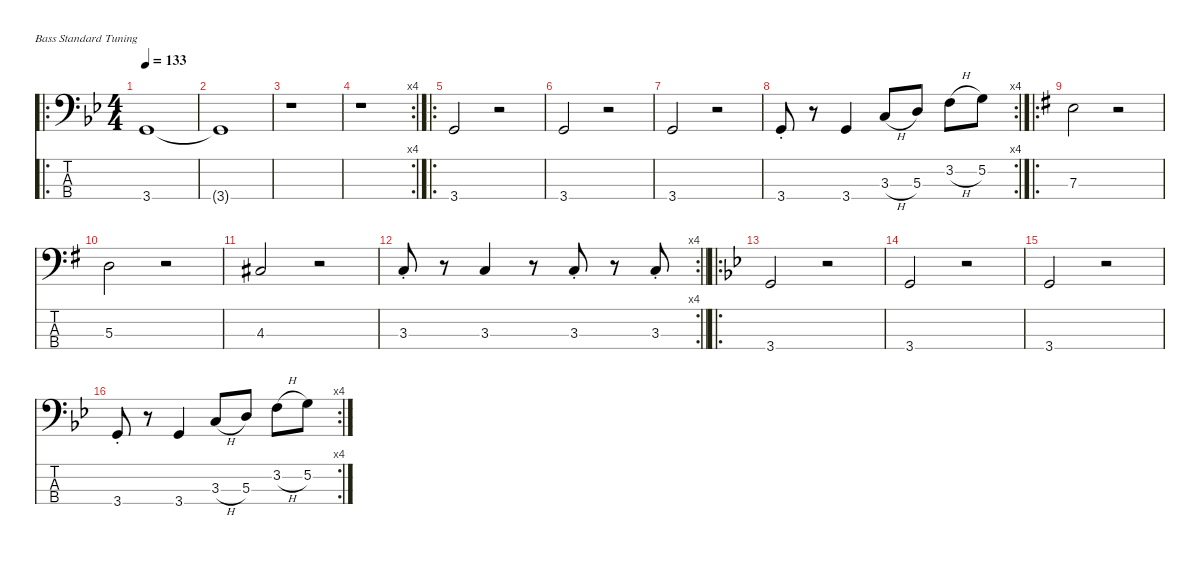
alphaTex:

\defaultSystemsLayout 4
\hideDynamics
\bracketExtendMode nobrackets
\singleTrackTrackNamePolicy hidden
\multiTrackTrackNamePolicy hidden
\firstSystemTrackNameMode fullname
\firstSystemTrackNameOrientation horizontal
\otherSystemsTrackNameOrientation horizontal
\track ("Bass" "el.bs.") {instrument electricbassfinger}
\staff {score tabs}
\tuning (G2 D2 A1 E1)
\ro
\ts (4 4)
\beaming (8 2 2 2 2)
\tempo 133
\clef f4
\ks gminor
3.4{acc forcenatural}.1{dy f instrument electricbassfinger beam Up} |
3.4{t acc forcenatural}.1{beam Up} |
r.1{beam Down} |
\rc 4
r.1{beam Down} |
\ro
3.4{acc forcenatural}.2{beam Up} r.2{beam Up} |
3.4{acc forcenatural}.2{beam Up} r.2{beam Up} |
3.4{acc forcenatural}.2{beam Up} r.2{beam Up} |
\rc 4
3.4{st acc forcenatural}.8{beam Up} r.8{beam Up} 3.4{acc forcenatural}.4{beam Up} 3.3{h acc forcenatural}.8{beam Up} 5.3{acc forcenatural}.8{beam Up} 3.2{h acc forcenatural}.8{beam Down} 5.2{acc forcenatural}.8{beam Down} |
\ro
\ks eminor
7.3{acc forcenatural}.2{beam Down} r.2{beam Down} |
5.3{acc forcenatural}.2{beam Down} r.2{beam Down} |
4.3{acc #}.2{beam Up} r.2{beam Up} |
\rc 4
\barLineRight lightlight
3.3{st acc forcenatural}.8{beam Up} r.8{beam Up} 3.3{acc forcenatural}.4{beam Up} r.8{beam Up} 3.3{st acc forcenatural}.8{beam Up} r.8{beam Up} 3.3{st acc forcenatural}.8{beam Up} |
\ro
\ks gminor
3.4{acc forcenatural}.2{beam Up} r.2{beam Up} |
3.4{acc forcenatural}.2{beam Up} r.2{beam Up} |
3.4{acc forcenatural}.2{beam Up} r.2{beam Up} |
\rc 4
3.4{st acc forcenatural}.8{beam Up} r.8{beam Up} 3.4{acc forcenatural}.4{beam Up} 3.3{h acc forcenatural}.8{beam Up} 5.3{acc forcenatural}.8{beam Up} 3.2{h acc forcenatural}.8{beam Down} 5.2{acc forcenatural}.8{beam Down}
